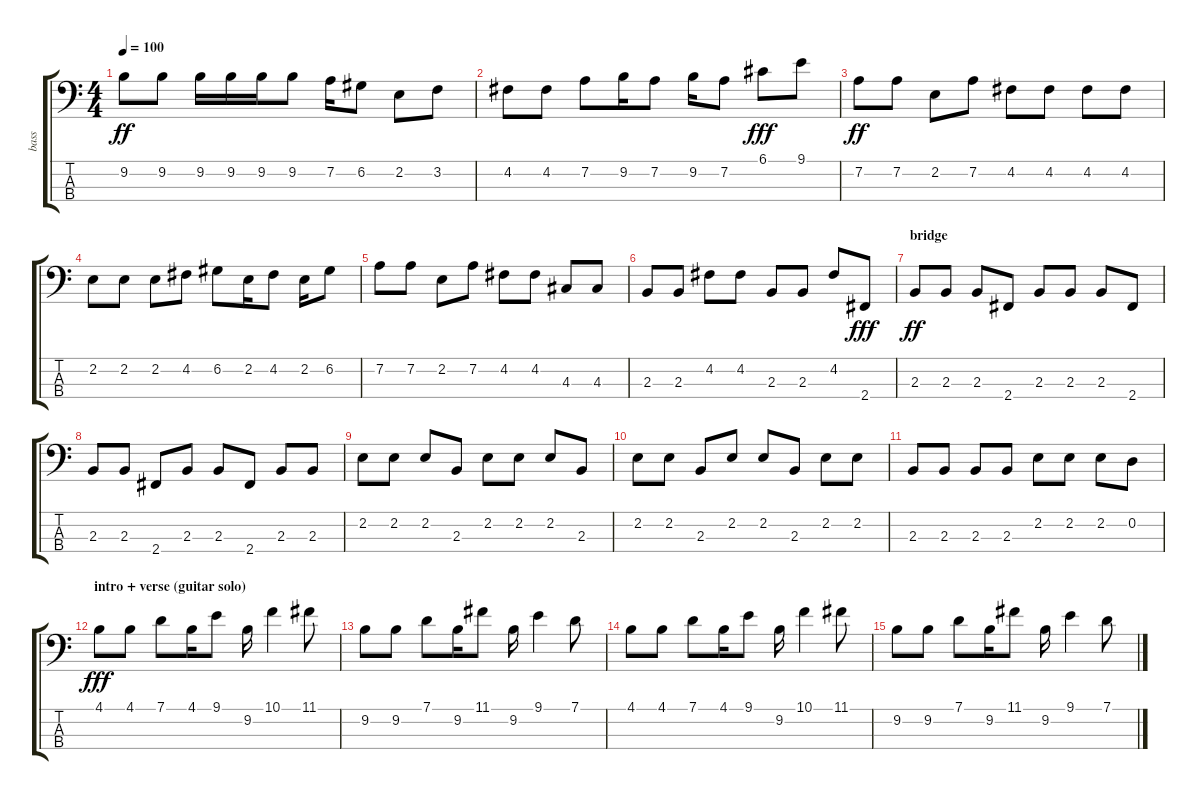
\track ("bass" "bass") {instrument electricbasspick}
\staff {score tabs}
\tuning (G2 D2 A1 E1) {hide}
\ts (4 4)
\tempo 100
\clef f4
\ks c
9.2.8{dy ff} 9.2.8 9.2.16 9.2.16 9.2.16 9.2.8 7.2.16 6.2.8 2.2.8 3.2.8 |
4.2.8 4.2.8 7.2.8 9.2.16 7.2.8 9.2.16 7.2.8 6.1.8{dy fff} 9.1.8 |
7.2.8{dy ff} 7.2.8 2.2.8 7.2.8 4.2.8 4.2.8 4.2.8 4.2.8 |
2.2.8 2.2.8 2.2.8 4.2.8 6.2.8 2.2.16 4.2.8 2.2.16 6.2.8 |
7.2.8 7.2.8 2.2.8 7.2.8 4.2.8 4.2.8 4.3.8 4.3.8 |
2.3.8 2.3.8 4.2.8 4.2.8 2.3.8 2.3.8 4.2.8 2.4.8{dy fff} |
\section ("" "bridge")
2.3.8{dy ff} 2.3.8 2.3.8 2.4.8 2.3.8 2.3.8 2.3.8 2.4.8 |
2.3.8 2.3.8 2.4.8 2.3.8 2.3.8 2.4.8 2.3.8 2.3.8 |
2.2.8 2.2.8 2.2.8 2.3.8 2.2.8 2.2.8 2.2.8 2.3.8 |
2.2.8 2.2.8 2.3.8 2.2.8 2.2.8 2.3.8 2.2.8 2.2.8 |
2.3.8 2.3.8 2.3.8 2.3.8 2.2.8 2.2.8 2.2.8 0.2.8 |
\section ("" "intro + verse (guitar solo)")
4.1.8{dy fff} 4.1.8 7.1.8 4.1.16 9.1.8 9.2.16 10.1.4 11.1.8 |
9.2.8 9.2.8 7.1.8 9.2.16 11.1.8 9.2.16 9.1.4 7.1.8 |
4.1.8 4.1.8 7.1.8 4.1.16 9.1.8 9.2.16 10.1.4 11.1.8 |
9.2.8 9.2.8 7.1.8 9.2.16 11.1.8 9.2.16 9.1.4 7.1.8
